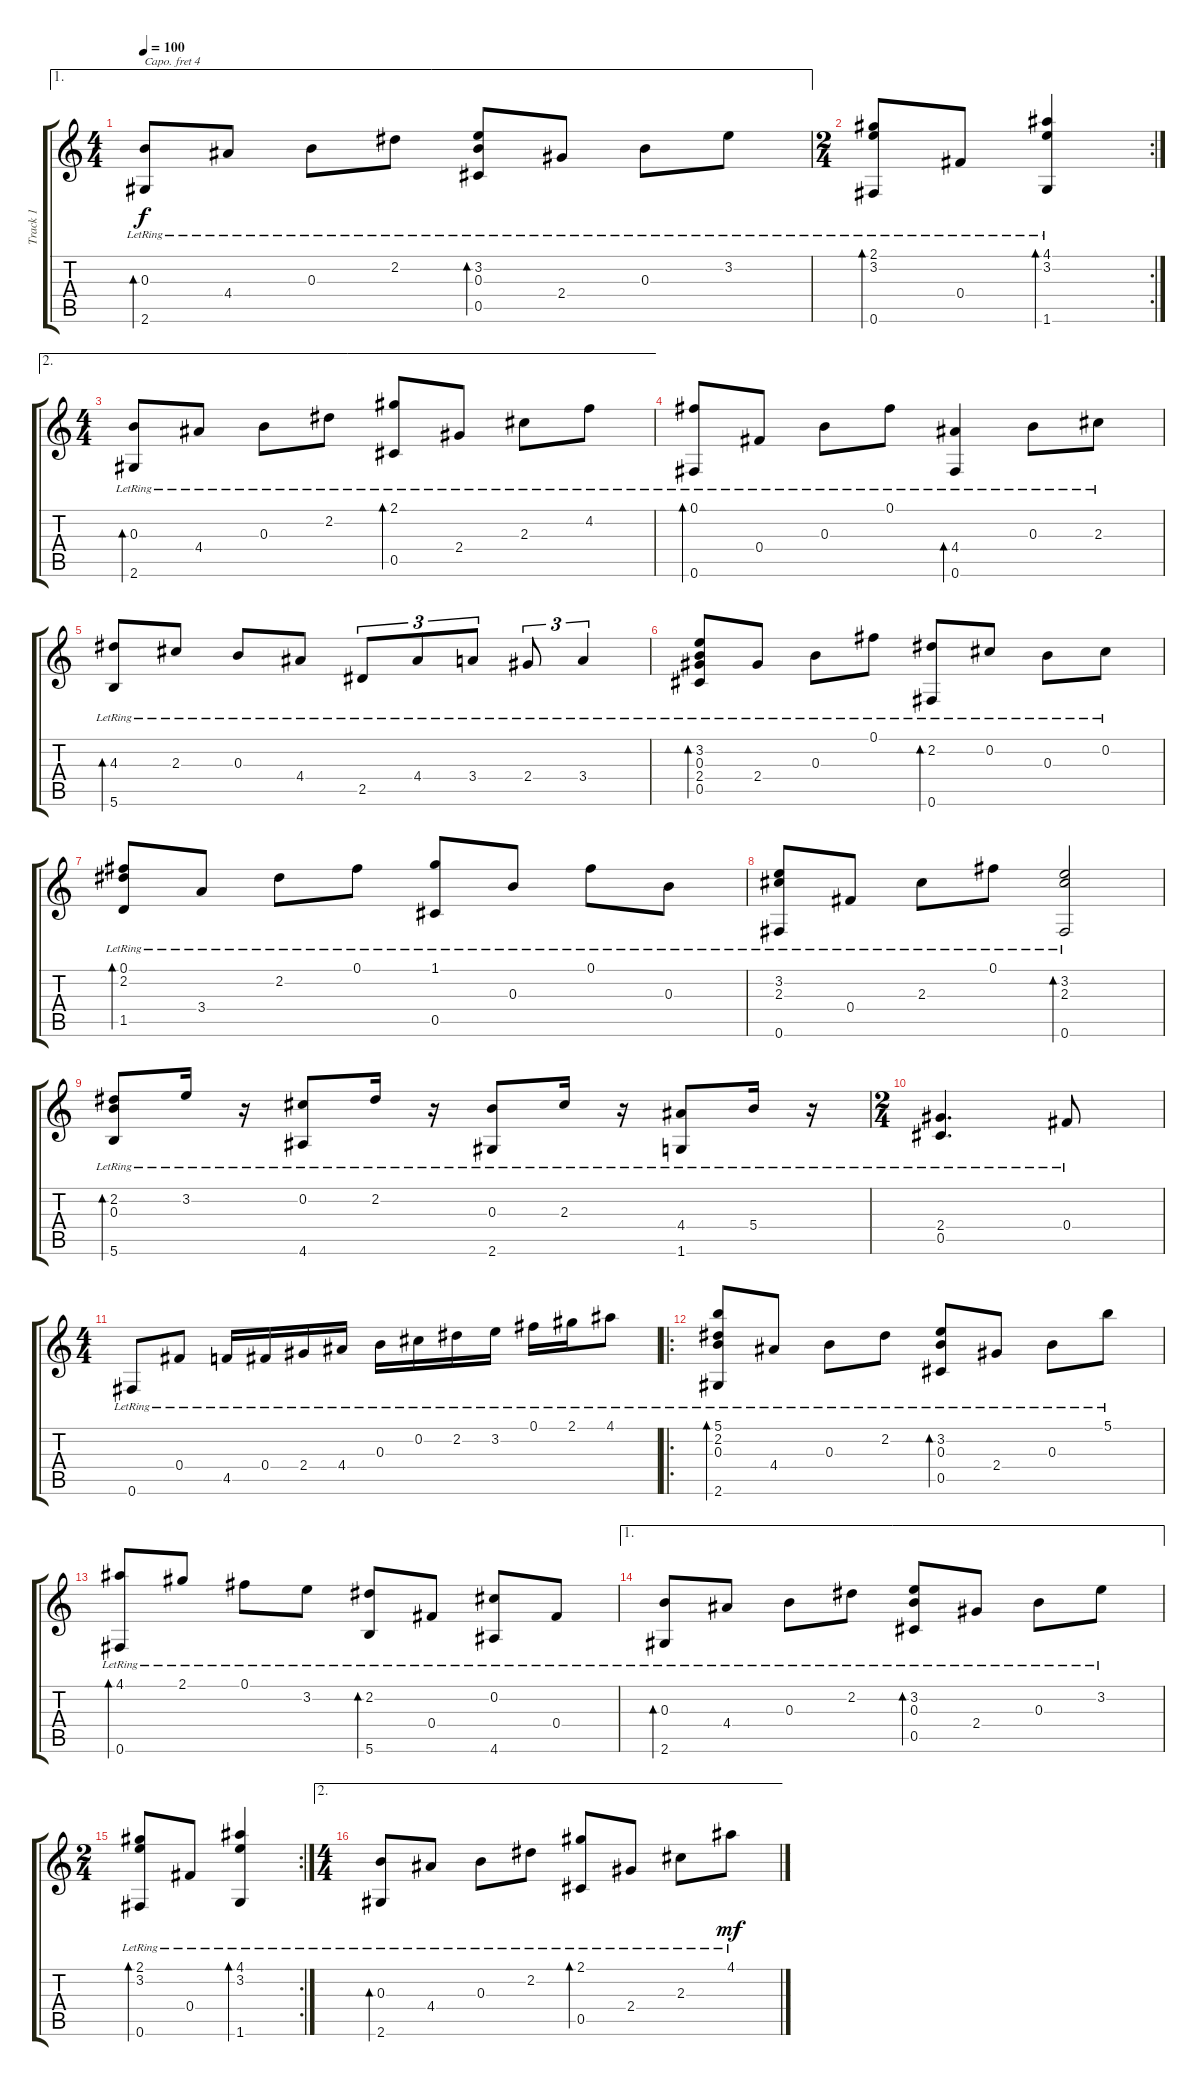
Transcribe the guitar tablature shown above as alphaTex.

\track ("Track 1" "Track 1") {instrument acousticguitarnylon}
\staff {score tabs}
\capo 4
\tuning (D4 A3 G3 D3 A2 D2) {hide}
\ae 1
\ts (4 4)
\tempo 100
\clef g2
\ks c
(0.3{lr} 2.6{lr}).8{bd 480 dy f} 4.4{lr}.8 0.3{lr}.8 2.2{lr}.8 (3.2{lr} 0.3{lr} 0.5{lr}).8{bd 480} 2.4{lr}.8 0.3{lr}.8 3.2{lr}.8 |
\rc 2
\ts (2 4)
(2.1{lr} 3.2{lr} 0.6{lr}).8{bd 480} 0.4{lr}.8 (4.1{lr} 3.2{lr} 1.6{lr}).4{bd 480} |
\ae 2
\ts (4 4)
(0.3{lr} 2.6{lr}).8{bd 480} 4.4{lr}.8 0.3{lr}.8 2.2{lr}.8 (2.1{lr} 0.5{lr}).8{bd 480} 2.4{lr}.8 2.3{lr}.8 4.2{lr}.8 |
(0.1{lr} 0.6{lr}).8{bd 480} 0.4{lr}.8 0.3{lr}.8 0.1{lr}.8 (4.4{lr} 0.6{lr}).4{bd 480} 0.3{lr}.8 2.3{lr}.8 |
(4.3{lr} 5.6{lr}).8{bd 240} 2.3{lr}.8 0.3{lr}.8 4.4{lr}.8 2.5{lr}.8{tu (3 2)} 4.4{lr}.8{tu (3 2)} 3.4{lr}.8{tu (3 2)} 2.4{lr}.8{tu (3 2)} 3.4{lr}.4{tu (3 2)} |
(3.2{lr} 0.3{lr} 2.4{lr} 0.5{lr}).8{bd 240} 2.4{lr}.8 0.3{lr}.8 0.1{lr}.8 (2.2{lr} 0.6{lr}).8{bd 240} 0.2{lr}.8 0.3{lr}.8 0.2{lr}.8 |
(0.1{lr} 2.2{lr} 1.5{lr}).8{bd 480} 3.4{lr}.8 2.2{lr}.8 0.1{lr}.8 (1.1{lr} 0.5{lr}).8 0.3{lr}.8 0.1{lr}.8 0.3{lr}.8 |
(3.2{lr} 2.3{lr} 0.6{lr}).8 0.4{lr}.8 2.3{lr}.8 0.1{lr}.8 (3.2{lr} 2.3{lr} 0.6{lr}).2{bd 480} |
(2.2{lr} 0.3{lr} 5.6{lr}).8{bd 480} 3.2{lr}.16 r.16 (0.2{lr} 4.6{lr}).8 2.2{lr}.16 r.16 (0.3{lr} 2.6{lr}).8 2.3{lr}.16 r.16 (4.4{lr} 1.6{lr}).8 5.4{lr}.16 r.16 |
\ts (2 4)
(2.4{lr} 0.5{lr}).4{d} 0.4{lr}.8 |
\ts (4 4)
0.6{lr}.8 0.4{lr}.8 4.5{lr}.16 0.4{lr}.16 2.4{lr}.16 4.4{lr}.16 0.3{lr}.16 0.2{lr}.16 2.2{lr}.16 3.2{lr}.16 0.1{lr}.16 2.1{lr}.16 4.1{lr}.8 |
\ro
(5.1{lr} 2.2{lr} 0.3{lr} 2.6{lr}).8{bd 480} 4.4{lr}.8 0.3{lr}.8 2.2{lr}.8 (3.2{lr} 0.3{lr} 0.5{lr}).8{bd 480} 2.4{lr}.8 0.3{lr}.8 5.1{lr}.8 |
(4.1{lr} 0.6{lr}).8{bd 480} 2.1{lr}.8 0.1{lr}.8 3.2{lr}.8 (2.2{lr} 5.6{lr}).8{bd 480} 0.4{lr}.8 (0.2{lr} 4.6{lr}).8 0.4{lr}.8 |
\ae 1
(0.3{lr} 2.6{lr}).8{bd 480} 4.4{lr}.8 0.3{lr}.8 2.2{lr}.8 (3.2{lr} 0.3{lr} 0.5{lr}).8{bd 480} 2.4{lr}.8 0.3{lr}.8 3.2{lr}.8 |
\rc 2
\ts (2 4)
(2.1{lr} 3.2{lr} 0.6{lr}).8{bd 480} 0.4{lr}.8 (4.1{lr} 3.2{lr} 1.6{lr}).4{bd 480} |
\ae 2
\ts (4 4)
(0.3{lr} 2.6{lr}).8{bd 480} 4.4{lr}.8 0.3{lr}.8 2.2{lr}.8 (2.1{lr} 0.5{lr}).8{bd 480} 2.4{lr}.8 2.3{lr}.8 4.1{lr}.8{dy mf}
